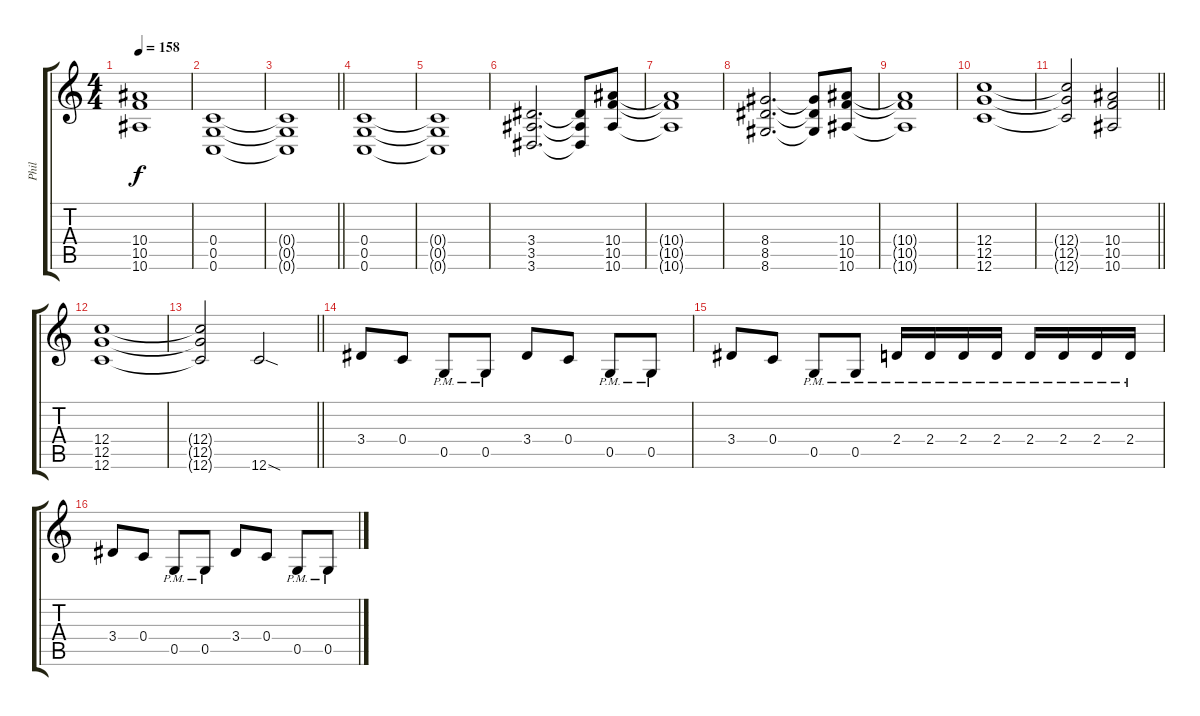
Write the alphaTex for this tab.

\track ("Phil" "Phil") {instrument distortionguitar}
\staff {score tabs}
\tuning (D4 A3 F3 C3 G2 C2) {hide}
\ts (4 4)
\tempo 158
\clef g2
\ks c
(10.4{t} 10.5{t} 10.6{t}).1{dy f} |
(0.4 0.5 0.6).1 |
\barLineRight lightlight
(0.4{t} 0.5{t} 0.6{t}).1 |
(0.4 0.5 0.6).1 |
(0.4{t} 0.5{t} 0.6{t}).1 |
(3.4 3.5 3.6).2{d} (3.4{t} 3.5{t} 3.6{t}).8 (10.4 10.5 10.6).8 |
(10.4{t} 10.5{t} 10.6{t}).1 |
(8.4 8.5 8.6).2{d} (8.4{t} 8.5{t} 8.6{t}).8 (10.4 10.5 10.6).8 |
(10.4{t} 10.5{t} 10.6{t}).1 |
(12.4 12.5 12.6).1 |
\barLineRight lightlight
(12.4{t} 12.5{t} 12.6{t}).2 (10.4 10.5 10.6).2 |
(12.4 12.5 12.6).1 |
\barLineRight lightlight
(12.4{t} 12.5{t} 12.6{t}).2 12.6{sod}.2 |
3.4.8{balance 13} 0.4.8 0.5{pm}.8 0.5{pm}.8 3.4.8 0.4.8 0.5{pm}.8 0.5{pm}.8 |
3.4.8 0.4.8 0.5{pm}.8 0.5{pm}.8 2.4{pm}.16 2.4{pm}.16 2.4{pm}.16 2.4{pm}.16 2.4{pm}.16 2.4{pm}.16 2.4{pm}.16 2.4{pm}.16 |
3.4.8 0.4.8 0.5{pm}.8 0.5{pm}.8 3.4.8 0.4.8 0.5{pm}.8 0.5{pm}.8
